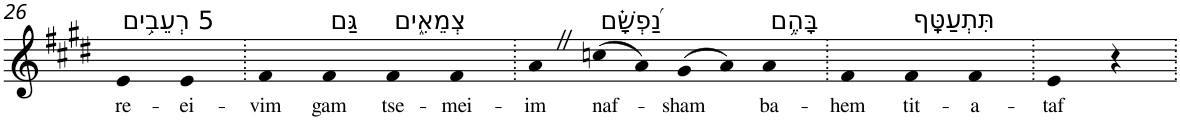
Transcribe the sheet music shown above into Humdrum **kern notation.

**kern	**text
*part1	*part1
*staff1	*staff1
*I"Piano	*
*I'Pno	*
!!LO:PB:g=z
*clefG2	*
*k[f#c#g#d#]	*
*E:	*
=26	=26
!LO:TX:a:t=5 רְעֵבִ֥ים	!
!	!LO:LY:b
4e	re-
!	!LO:LY:b
4e	-ei-
=27.	=27.
!	!LO:LY:b
4f#	-vim
!LO:TX:a:t=גַּם	!
!	!LO:LY:b
4f#	gam
!LO:TX:a:t=צְמֵאִ֑ים	!
!	!LO:LY:b
4f#	tse-
!	!LO:LY:b
4f#	-mei-
=28.	=28.
!	!LO:LY:b
4aZ	-im
!LO:TX:a:t=נַ֝פְשָׁ֗ם	!
!	!LO:LY:b
(>8ccn	naf-
8a)	.
!	!LO:LY:b
(>8g#	-sham
8a)	.
!LO:TX:a:t=בָּהֶ֥ם	!
!	!LO:LY:b
4a	ba-
=29.	=29.
!	!LO:LY:b
4f#	-hem
!LO:TX:a:t=תִּתְעַטָּֽף	!
!	!LO:LY:b
4f#	tit-
!	!LO:LY:b
4f#	-a-
=30.	=30.
!	!LO:LY:b
4e	-taf
4r	.
=.	=.
*-	*-
